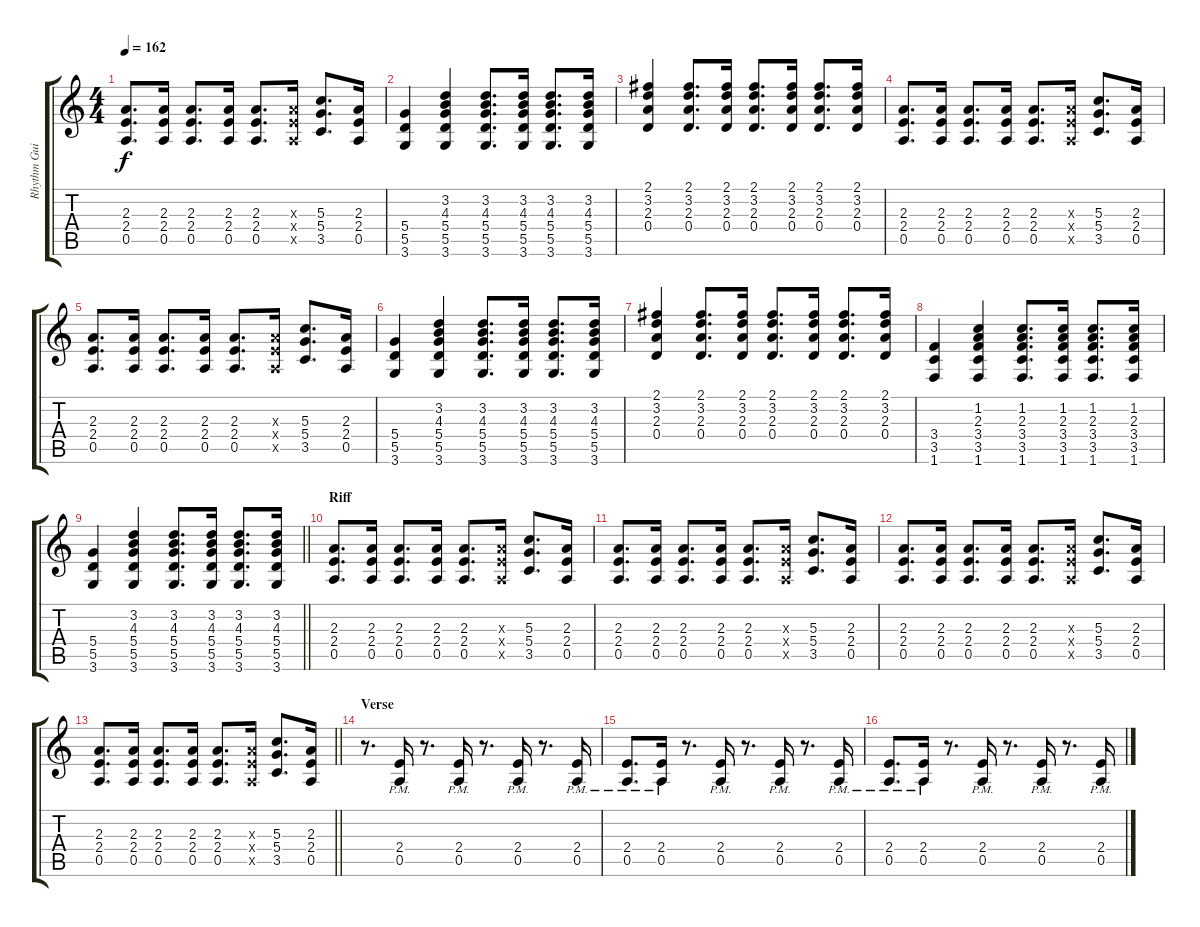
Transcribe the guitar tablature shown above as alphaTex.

\track ("Rhythm Guitar" "Rhythm Gui") {instrument electricguitarclean}
\staff {score tabs}
\tuning (E4 B3 G3 D3 A2 E2) {hide}
\ts (4 4)
\tempo 162
\clef g2
\ks c
(2.3 2.4 0.5).8{d dy f} (2.3 2.4 0.5).16 (2.3 2.4 0.5).8{d} (2.3 2.4 0.5).16 (2.3 2.4 0.5).8{d} (2.3{x} 2.4{x} 0.5{x}).16 (5.3 5.4 3.5).8{d} (2.3 2.4 0.5).16 |
(5.4 5.5 3.6).4 (3.2 4.3 5.4 5.5 3.6).4 (3.2 4.3 5.4 5.5 3.6).8{d} (3.2 4.3 5.4 5.5 3.6).16 (3.2 4.3 5.4 5.5 3.6).8{d} (3.2 4.3 5.4 5.5 3.6).16 |
(2.1 3.2 2.3 0.4).4 (2.1 3.2 2.3 0.4).8{d} (2.1 3.2 2.3 0.4).16 (2.1 3.2 2.3 0.4).8{d} (2.1 3.2 2.3 0.4).16 (2.1 3.2 2.3 0.4).8{d} (2.1 3.2 2.3 0.4).16 |
(2.3 2.4 0.5).8{d} (2.3 2.4 0.5).16 (2.3 2.4 0.5).8{d} (2.3 2.4 0.5).16 (2.3 2.4 0.5).8{d} (2.3{x} 2.4{x} 0.5{x}).16 (5.3 5.4 3.5).8{d} (2.3 2.4 0.5).16 |
(2.3 2.4 0.5).8{d} (2.3 2.4 0.5).16 (2.3 2.4 0.5).8{d} (2.3 2.4 0.5).16 (2.3 2.4 0.5).8{d} (2.3{x} 2.4{x} 0.5{x}).16 (5.3 5.4 3.5).8{d} (2.3 2.4 0.5).16 |
(5.4 5.5 3.6).4 (3.2 4.3 5.4 5.5 3.6).4 (3.2 4.3 5.4 5.5 3.6).8{d} (3.2 4.3 5.4 5.5 3.6).16 (3.2 4.3 5.4 5.5 3.6).8{d} (3.2 4.3 5.4 5.5 3.6).16 |
(2.1 3.2 2.3 0.4).4 (2.1 3.2 2.3 0.4).8{d} (2.1 3.2 2.3 0.4).16 (2.1 3.2 2.3 0.4).8{d} (2.1 3.2 2.3 0.4).16 (2.1 3.2 2.3 0.4).8{d} (2.1 3.2 2.3 0.4).16 |
(3.4 3.5 1.6).4 (1.2 2.3 3.4 3.5 1.6).4 (1.2 2.3 3.4 3.5 1.6).8{d} (1.2 2.3 3.4 3.5 1.6).16 (1.2 2.3 3.4 3.5 1.6).8{d} (1.2 2.3 3.4 3.5 1.6).16 |
\barLineRight lightlight
(5.4 5.5 3.6).4 (3.2 4.3 5.4 5.5 3.6).4 (3.2 4.3 5.4 5.5 3.6).8{d} (3.2 4.3 5.4 5.5 3.6).16 (3.2 4.3 5.4 5.5 3.6).8{d} (3.2 4.3 5.4 5.5 3.6).16 |
\section ("" "Riff")
(2.3 2.4 0.5).8{d} (2.3 2.4 0.5).16 (2.3 2.4 0.5).8{d} (2.3 2.4 0.5).16 (2.3 2.4 0.5).8{d} (2.3{x} 2.4{x} 0.5{x}).16 (5.3 5.4 3.5).8{d} (2.3 2.4 0.5).16 |
(2.3 2.4 0.5).8{d} (2.3 2.4 0.5).16 (2.3 2.4 0.5).8{d} (2.3 2.4 0.5).16 (2.3 2.4 0.5).8{d} (2.3{x} 2.4{x} 0.5{x}).16 (5.3 5.4 3.5).8{d} (2.3 2.4 0.5).16 |
(2.3 2.4 0.5).8{d} (2.3 2.4 0.5).16 (2.3 2.4 0.5).8{d} (2.3 2.4 0.5).16 (2.3 2.4 0.5).8{d} (2.3{x} 2.4{x} 0.5{x}).16 (5.3 5.4 3.5).8{d} (2.3 2.4 0.5).16 |
\barLineRight lightlight
(2.3 2.4 0.5).8{d} (2.3 2.4 0.5).16 (2.3 2.4 0.5).8{d} (2.3 2.4 0.5).16 (2.3 2.4 0.5).8{d} (2.3{x} 2.4{x} 0.5{x}).16 (5.3 5.4 3.5).8{d} (2.3 2.4 0.5).16 |
\section ("" "Verse")
r.8{d} (2.4{pm} 0.5{pm}).16 r.8{d} (2.4{pm} 0.5{pm}).16 r.8{d} (2.4{pm} 0.5{pm}).16 r.8{d} (2.4{pm} 0.5{pm}).16 |
(2.4{pm} 0.5{pm}).8{d} (2.4{pm} 0.5{pm}).16 r.8{d} (2.4{pm} 0.5{pm}).16 r.8{d} (2.4{pm} 0.5{pm}).16 r.8{d} (2.4{pm} 0.5{pm}).16 |
(2.4{pm} 0.5{pm}).8{d} (2.4{pm} 0.5{pm}).16 r.8{d} (2.4{pm} 0.5{pm}).16 r.8{d} (2.4{pm} 0.5{pm}).16 r.8{d} (2.4{pm} 0.5{pm}).16
